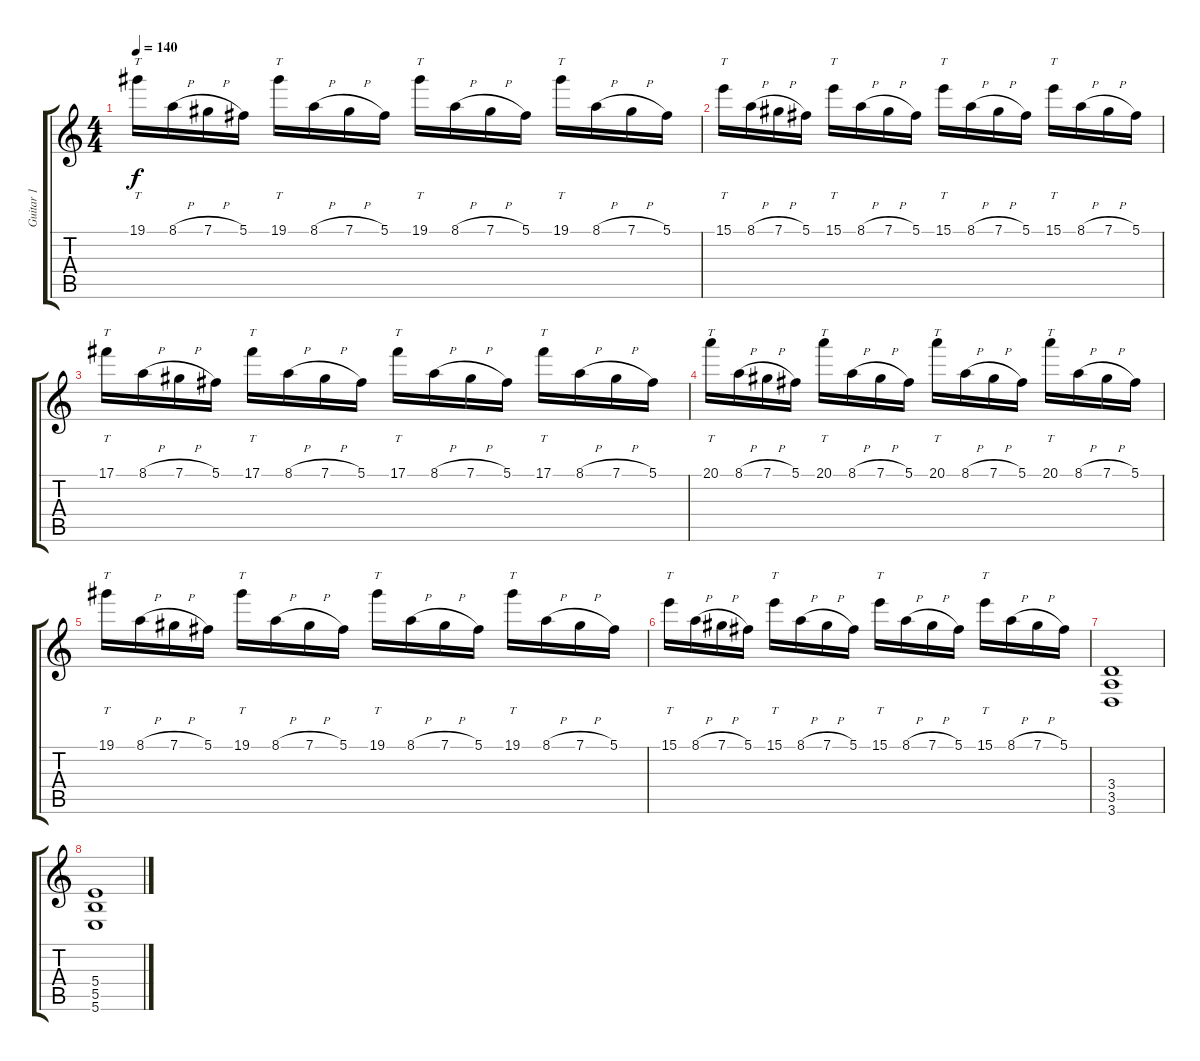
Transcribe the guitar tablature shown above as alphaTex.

\track ("Guitar 1" "Guitar 1") {instrument distortionguitar}
\staff {score tabs}
\tuning (Db4 Ab3 E3 B2 Gb2 B1) {hide}
\ts (4 4)
\tempo 140
\clef g2
\ks c
19.1.16{tt dy f} 8.1{h}.16 7.1{h}.16 5.1.16 19.1.16{tt} 8.1{h}.16 7.1{h}.16 5.1.16 19.1.16{tt} 8.1{h}.16 7.1{h}.16 5.1.16 19.1.16{tt} 8.1{h}.16 7.1{h}.16 5.1.16 |
15.1.16{tt} 8.1{h}.16 7.1{h}.16 5.1.16 15.1.16{tt} 8.1{h}.16 7.1{h}.16 5.1.16 15.1.16{tt} 8.1{h}.16 7.1{h}.16 5.1.16 15.1.16{tt} 8.1{h}.16 7.1{h}.16 5.1.16 |
17.1.16{tt} 8.1{h}.16 7.1{h}.16 5.1.16 17.1.16{tt} 8.1{h}.16 7.1{h}.16 5.1.16 17.1.16{tt} 8.1{h}.16 7.1{h}.16 5.1.16 17.1.16{tt} 8.1{h}.16 7.1{h}.16 5.1.16 |
20.1.16{tt} 8.1{h}.16 7.1{h}.16 5.1.16 20.1.16{tt} 8.1{h}.16 7.1{h}.16 5.1.16 20.1.16{tt} 8.1{h}.16 7.1{h}.16 5.1.16 20.1.16{tt} 8.1{h}.16 7.1{h}.16 5.1.16 |
19.1.16{tt} 8.1{h}.16 7.1{h}.16 5.1.16 19.1.16{tt} 8.1{h}.16 7.1{h}.16 5.1.16 19.1.16{tt} 8.1{h}.16 7.1{h}.16 5.1.16 19.1.16{tt} 8.1{h}.16 7.1{h}.16 5.1.16 |
15.1.16{tt} 8.1{h}.16 7.1{h}.16 5.1.16 15.1.16{tt} 8.1{h}.16 7.1{h}.16 5.1.16 15.1.16{tt} 8.1{h}.16 7.1{h}.16 5.1.16 15.1.16{tt} 8.1{h}.16 7.1{h}.16 5.1.16 |
(3.4 3.5 3.6).1{balance 16} |
(5.4 5.5 5.6).1
